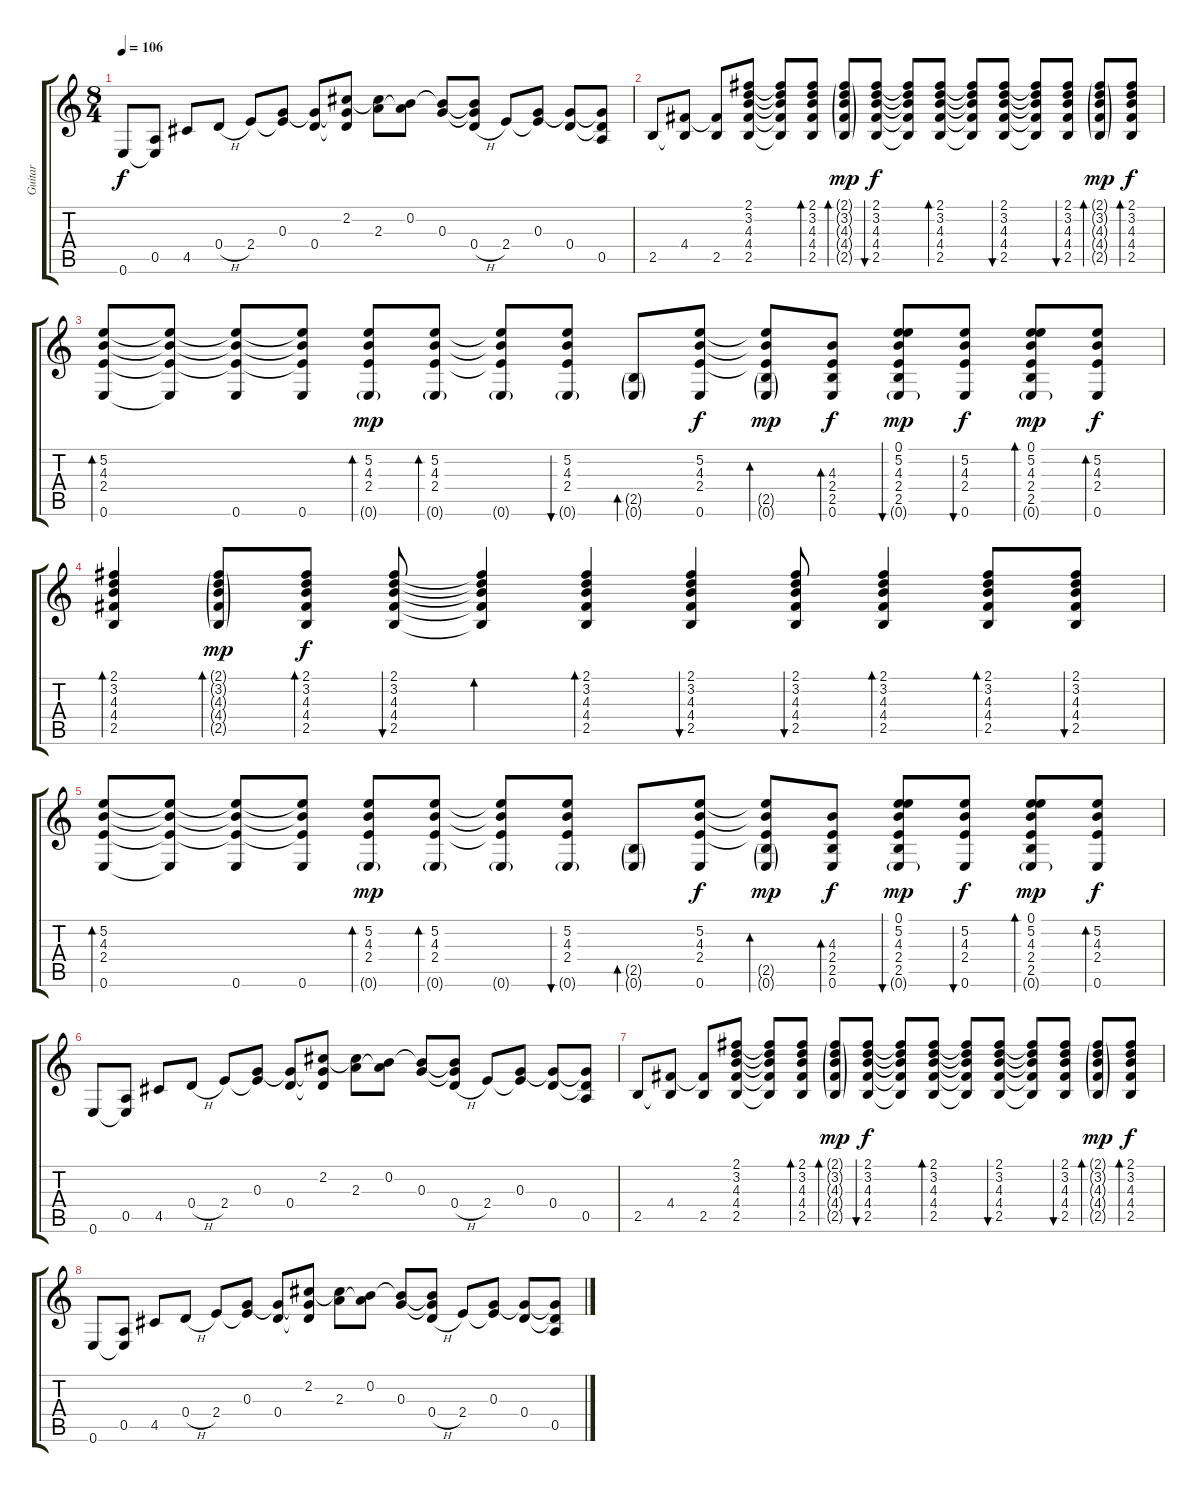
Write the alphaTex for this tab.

\track ("Guitar" "Guitar") {instrument acousticguitarsteel}
\staff {score tabs}
\tuning (E4 B3 G3 D3 A2 E2) {hide}
\ts (8 4)
\tempo 106
\clef g2
\ks c
0.6.8{dy f} (0.5 0.6{t}).8 4.5.8 0.4{h}.8 2.4.8 (0.3 2.4{t}).8 (0.3{t} 0.4).8 (2.2 0.3{t} 0.4{t}).8 (2.2{t} 2.3).8 (0.2 2.3{t}).8 (0.2{t} 0.3).8 (0.2{t} 0.3{t} 0.4{h}).8 2.4.8 (0.3 2.4{t}).8 (0.3{t} 0.4).8 (0.3{t} 0.4{t} 0.5).8 |
2.5.8 (4.4 2.5{t}).8 (4.4{t} 2.5).8 (2.1 3.2 4.3 4.4 2.5).8 (2.1{t} 3.2{t} 4.3{t} 4.4{t} 2.5{t}).8 (2.1 3.2 4.3 4.4 2.5).8{bd 60} (2.1{g} 3.2{g} 4.3{g} 4.4{g} 2.5{g}).8{bd 60 dy mp} (2.1 3.2 4.3 4.4 2.5).8{bu 60 dy f} (2.1{t} 3.2{t} 4.3{t} 4.4{t} 2.5{t}).8 (2.1 3.2 4.3 4.4 2.5).8{bd 60} (2.1{t} 3.2{t} 4.3{t} 4.4{t} 2.5{t}).8 (2.1 3.2 4.3 4.4 2.5).8{bu 60} (2.1{t} 3.2{t} 4.3{t} 4.4{t} 2.5{t}).8 (2.1 3.2 4.3 4.4 2.5).8{bu 60} (2.1{g} 3.2{g} 4.3{g} 4.4{g} 2.5{g}).8{bd 60 dy mp} (2.1 3.2 4.3 4.4 2.5).8{bd 60 dy f} |
(5.2 4.3 2.4 0.6).8{bd 120} (5.2{t} 4.3{t} 2.4{t} 0.6{t}).8 (5.2{t} 4.3{t} 2.4{t} 0.6).8 (5.2{t} 4.3{t} 2.4{t} 0.6).8 (5.2 4.3 2.4 0.6{g}).8{bd 60 dy mp} (5.2 4.3 2.4 0.6{g}).8{bd 60} (5.2{t} 4.3{t} 2.4{t} 0.6{g}).8 (5.2 4.3 2.4 0.6{g}).8{bu 60} (2.5{g} 0.6{g}).8{bd 120} (5.2 4.3 2.4 0.6).8{dy f} (5.2{t} 4.3{t} 2.4{t} 2.5{g} 0.6{g}).8{bd 60 dy mp} (4.3 2.4 2.5 0.6).8{bd 60 dy f} (0.1 5.2 4.3 2.4 2.5 0.6{g}).8{bu 60 dy mp} (5.2 4.3 2.4 0.6).8{bu 60 dy f} (0.1 5.2 4.3 2.4 2.5 0.6{g}).8{bd 60 dy mp} (5.2 4.3 2.4 0.6).8{bd 60 dy f} |
(2.1 3.2 4.3 4.4 2.5).4{bd 60} (2.1{g} 3.2{g} 4.3{g} 4.4{g} 2.5{g}).8{bd 60 dy mp} (2.1 3.2 4.3 4.4 2.5).8{bd 60 dy f} (2.1 3.2 4.3 4.4 2.5).8{bu 60} (2.1{t} 3.2{t} 4.3{t} 4.4{t} 2.5{t}).4{bd 60} (2.1 3.2 4.3 4.4 2.5).4{bd 60} (2.1 3.2 4.3 4.4 2.5).4{bu 60} (2.1 3.2 4.3 4.4 2.5).8{bu 60} (2.1 3.2 4.3 4.4 2.5).4{bd 60} (2.1 3.2 4.3 4.4 2.5).8{bd 60} (2.1 3.2 4.3 4.4 2.5).8{bu 60} |
(5.2 4.3 2.4 0.6).8{bd 120} (5.2{t} 4.3{t} 2.4{t} 0.6{t}).8 (5.2{t} 4.3{t} 2.4{t} 0.6).8 (5.2{t} 4.3{t} 2.4{t} 0.6).8 (5.2 4.3 2.4 0.6{g}).8{bd 60 dy mp} (5.2 4.3 2.4 0.6{g}).8{bd 60} (5.2{t} 4.3{t} 2.4{t} 0.6{g}).8 (5.2 4.3 2.4 0.6{g}).8{bu 60} (2.5{g} 0.6{g}).8{bd 120} (5.2 4.3 2.4 0.6).8{dy f} (5.2{t} 4.3{t} 2.4{t} 2.5{g} 0.6{g}).8{bd 60 dy mp} (4.3 2.4 2.5 0.6).8{bd 60 dy f} (0.1 5.2 4.3 2.4 2.5 0.6{g}).8{bu 60 dy mp} (5.2 4.3 2.4 0.6).8{bu 60 dy f} (0.1 5.2 4.3 2.4 2.5 0.6{g}).8{bd 60 dy mp} (5.2 4.3 2.4 0.6).8{bd 60 dy f} |
0.6.8 (0.5 0.6{t}).8 4.5.8 0.4{h}.8 2.4.8 (0.3 2.4{t}).8 (0.3{t} 0.4).8 (2.2 0.3{t} 0.4{t}).8 (2.2{t} 2.3).8 (0.2 2.3{t}).8 (0.2{t} 0.3).8 (0.2{t} 0.3{t} 0.4{h}).8 2.4.8 (0.3 2.4{t}).8 (0.3{t} 0.4).8 (0.3{t} 0.4{t} 0.5).8 |
2.5.8 (4.4 2.5{t}).8 (4.4{t} 2.5).8 (2.1 3.2 4.3 4.4 2.5).8 (2.1{t} 3.2{t} 4.3{t} 4.4{t} 2.5{t}).8 (2.1 3.2 4.3 4.4 2.5).8{bd 60} (2.1{g} 3.2{g} 4.3{g} 4.4{g} 2.5{g}).8{bd 60 dy mp} (2.1 3.2 4.3 4.4 2.5).8{bu 60 dy f} (2.1{t} 3.2{t} 4.3{t} 4.4{t} 2.5{t}).8 (2.1 3.2 4.3 4.4 2.5).8{bd 60} (2.1{t} 3.2{t} 4.3{t} 4.4{t} 2.5{t}).8 (2.1 3.2 4.3 4.4 2.5).8{bu 60} (2.1{t} 3.2{t} 4.3{t} 4.4{t} 2.5{t}).8 (2.1 3.2 4.3 4.4 2.5).8{bu 60} (2.1{g} 3.2{g} 4.3{g} 4.4{g} 2.5{g}).8{bd 60 dy mp} (2.1 3.2 4.3 4.4 2.5).8{bd 60 dy f} |
0.6.8 (0.5 0.6{t}).8 4.5.8 0.4{h}.8 2.4.8 (0.3 2.4{t}).8 (0.3{t} 0.4).8 (2.2 0.3{t} 0.4{t}).8 (2.2{t} 2.3).8 (0.2 2.3{t}).8 (0.2{t} 0.3).8 (0.2{t} 0.3{t} 0.4{h}).8 2.4.8 (0.3 2.4{t}).8 (0.3{t} 0.4).8 (0.3{t} 0.4{t} 0.5).8
